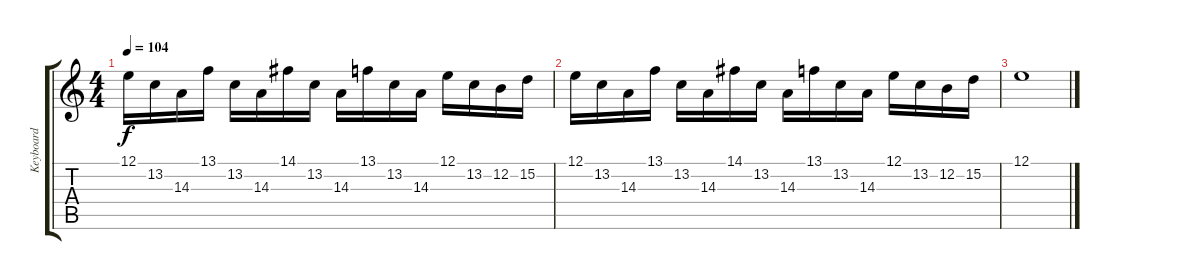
\track ("Keyboard" "Keyboard") {instrument drawbarorgan}
\staff {score tabs}
\tuning (E4 B3 G3 D3 A2 E2) {hide}
\ts (4 4)
\tempo 104
\clef g2
\ks c
12.1.16{dy f} 13.2.16 14.3.16 13.1.16 13.2.16 14.3.16 14.1.16 13.2.16 14.3.16 13.1.16 13.2.16 14.3.16 12.1.16 13.2.16 12.2.16 15.2.16 |
12.1.16 13.2.16 14.3.16 13.1.16 13.2.16 14.3.16 14.1.16 13.2.16 14.3.16 13.1.16 13.2.16 14.3.16 12.1.16 13.2.16 12.2.16 15.2.16 |
12.1.1
